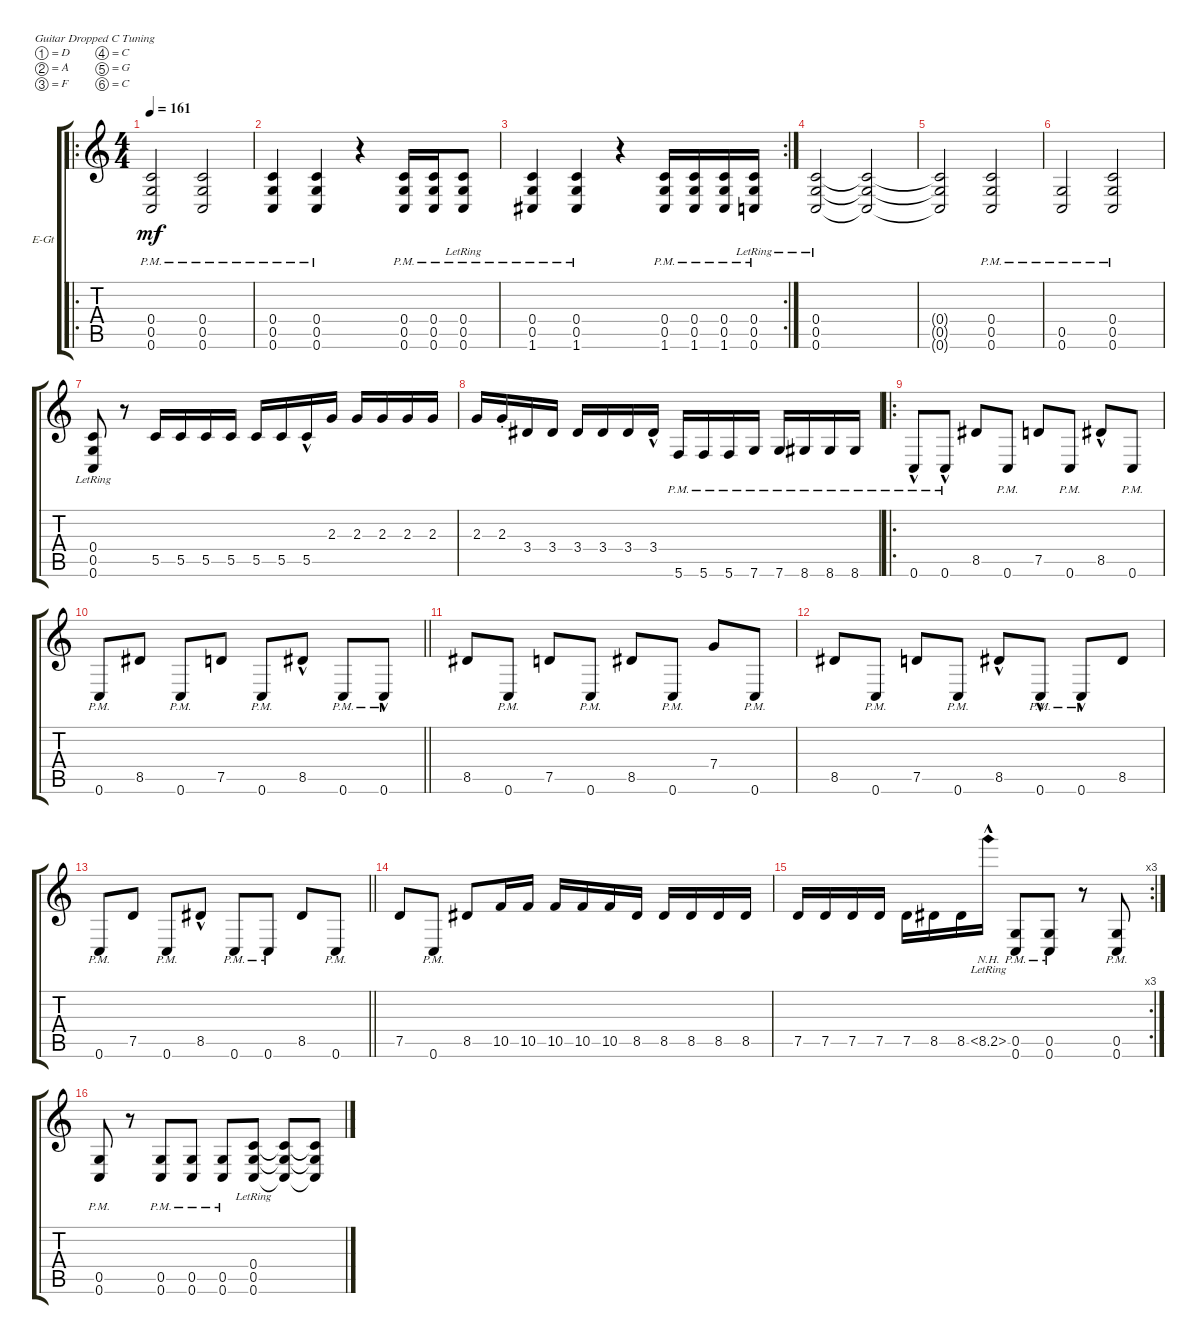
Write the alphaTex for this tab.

\bracketExtendMode groupsimilarinstruments
\firstSystemTrackNameOrientation horizontal
\otherSystemsTrackNameOrientation horizontal
\track ("till" "E-Gt") {instrument distortionguitar}
\staff {score tabs}
\tuning (D4 A3 F3 C3 G2 C2)
\ro
\ts (4 4)
\tempo 161
\clef g2
\ks c
(0.6{pm} 0.5{pm} 0.4{pm}).2{dy mf instrument distortionguitar} (0.6{pm} 0.5{pm} 0.4{pm}).2 |
(0.6{pm} 0.5{pm} 0.4{pm}).4 (0.6{pm} 0.5{pm} 0.4{pm}).4 r.4 (0.6{pm} 0.5{pm} 0.4{pm}).16 (0.6{pm} 0.5{pm} 0.4{pm}).16 (0.4{pm} 0.5{pm} 0.6{lr}).8 |
\rc 2
(1.6{pm} 0.5{pm} 0.4{pm}).4 (1.6{pm} 0.5{pm} 0.4{pm}).4 r.4 (1.6{pm} 0.5{pm} 0.4{pm}).16 (1.6{pm} 0.5{pm} 0.4{pm}).16 (0.4 0.5 1.6{pm}).16 (0.6{lr} 0.5{pm} 0.4{pm}).16 |
(0.6{lr} 0.5{lr} 0.4{lr}).2 (0.6{t} 0.5{t} 0.4{t}).2 |
(0.6{t} 0.5{t} 0.4{t}).2 (0.6{pm} 0.5{pm} 0.4{pm}).2 |
(0.6{pm} 0.5{pm}).2 (0.6{pm} 0.5{pm} 0.4).2 |
(0.6{lr} 0.5{lr} 0.4{lr}).8 r.8 5.5.16 5.5.16 5.5.16 5.5.16 5.5.16 5.5.16 5.5{hac}.16 2.3.16 2.3.16 2.3.16 2.3.16 2.3.16 |
2.3.16 2.3{st}.16 3.4.16 3.4.16 3.4.16 3.4.16 3.4.16 3.4{hac}.16 5.6{pm}.16 5.6{pm}.16 5.6{pm}.16 7.6{pm}.16 7.6{pm}.16 8.6{pm}.16 8.6{pm}.16 8.6{pm}.16 |
\ro
0.6{hac pm}.8 0.6{hac pm}.8 8.5.8 0.6{pm}.8 7.5.8 0.6{pm}.8 8.5{hac}.8 0.6{pm}.8 |
\barLineRight lightlight
0.6{pm}.8 8.5.8 0.6{pm}.8 7.5.8 0.6{pm}.8 8.5{hac}.8 0.6{pm}.8 0.6{hac pm}.8 |
8.5.8 0.6{pm}.8 7.5.8 0.6{pm}.8 8.5.8 0.6{pm}.8 7.4.8 0.6{pm}.8 |
8.5.8 0.6{pm}.8 7.5.8 0.6{pm}.8 8.5{hac}.8 0.6{hac pm}.8 0.6{hac pm}.8 8.5.8 |
\barLineRight lightlight
0.6{pm}.8 7.5.8 0.6{pm}.8 8.5{hac}.8 0.6{pm}.8 0.6{pm}.8 8.5.8 0.6{pm}.8 |
7.5.8 0.6{pm}.8 8.5.8 10.5.16 10.5.16 10.5.16 10.5.16 10.5.16 8.5.16 8.5.16 8.5.16 8.5.16 8.5.16 |
\rc 3
7.5.16 7.5.16 7.5.16 7.5.16 7.5.16 8.5.16 8.5.16 8.5{nh hac lr}.16 (0.6{pm} 0.5{pm}).8 (0.6{pm} 0.5{pm}).8 r.8 (0.5{pm} 0.6{pm}).8 |
(0.6{pm} 0.5{pm}).8 r.8 (0.5{pm} 0.6{pm}).8 (0.6{pm} 0.5{pm}).8 (0.5{pm} 0.6{pm}).8 (0.6{lr} 0.5{lr} 0.4{lr}).8 (0.6{t} 0.5{t} 0.4{t}).8 (0.6{t} 0.5{t} 0.4{t}).8
